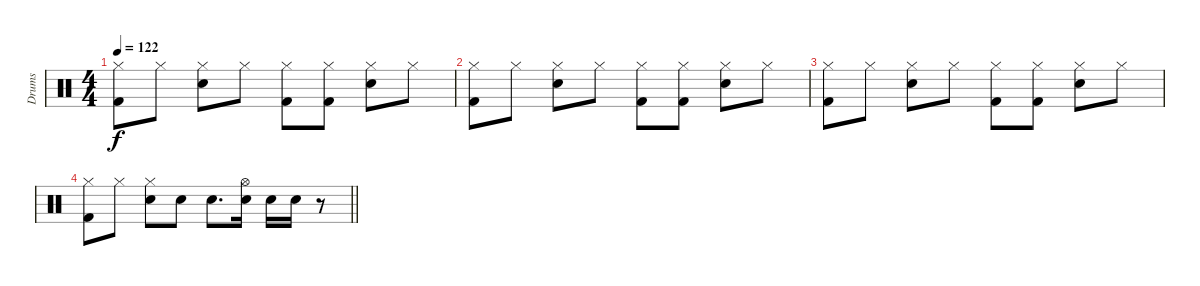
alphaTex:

\track ("Drums" "Drums") {mute instrument percussion}
\staff {score}
\articulation defaults
\ts (4 4)
\tempo 122
\clef neutral
\ks c
("Hi-Hat (closed)" "Kick (hit) 2").8{dy f} "Hi-Hat (closed)".8 ("Hi-Hat (closed)" "Electric Snare (hit)").8 "Hi-Hat (closed)".8 ("Hi-Hat (closed)" "Kick (hit) 2").8 ("Hi-Hat (closed)" "Kick (hit) 2").8 ("Hi-Hat (closed)" "Electric Snare (hit)").8 "Hi-Hat (closed)".8 |
("Hi-Hat (closed)" "Kick (hit) 2").8 "Hi-Hat (closed)".8 ("Hi-Hat (closed)" "Electric Snare (hit)").8 "Hi-Hat (closed)".8 ("Hi-Hat (closed)" "Kick (hit) 2").8 ("Hi-Hat (closed)" "Kick (hit) 2").8 ("Hi-Hat (closed)" "Electric Snare (hit)").8 "Hi-Hat (closed)".8 |
("Hi-Hat (closed)" "Kick (hit) 2").8 "Hi-Hat (closed)".8 ("Hi-Hat (closed)" "Electric Snare (hit)").8 "Hi-Hat (closed)".8 ("Hi-Hat (closed)" "Kick (hit) 2").8 ("Hi-Hat (closed)" "Kick (hit) 2").8 ("Hi-Hat (closed)" "Electric Snare (hit)").8 "Hi-Hat (closed)".8 |
\barLineRight lightlight
("Hi-Hat (closed)" "Kick (hit) 2").8 "Hi-Hat (closed)".8 ("Hi-Hat (closed)" "Electric Snare (hit)").8 "Electric Snare (hit)".8 "Electric Snare (hit)".8{d} ("Hi-Hat (open)" "Electric Snare (hit)").16 "Electric Snare (hit)".16 "Electric Snare (hit)".16 r.8
